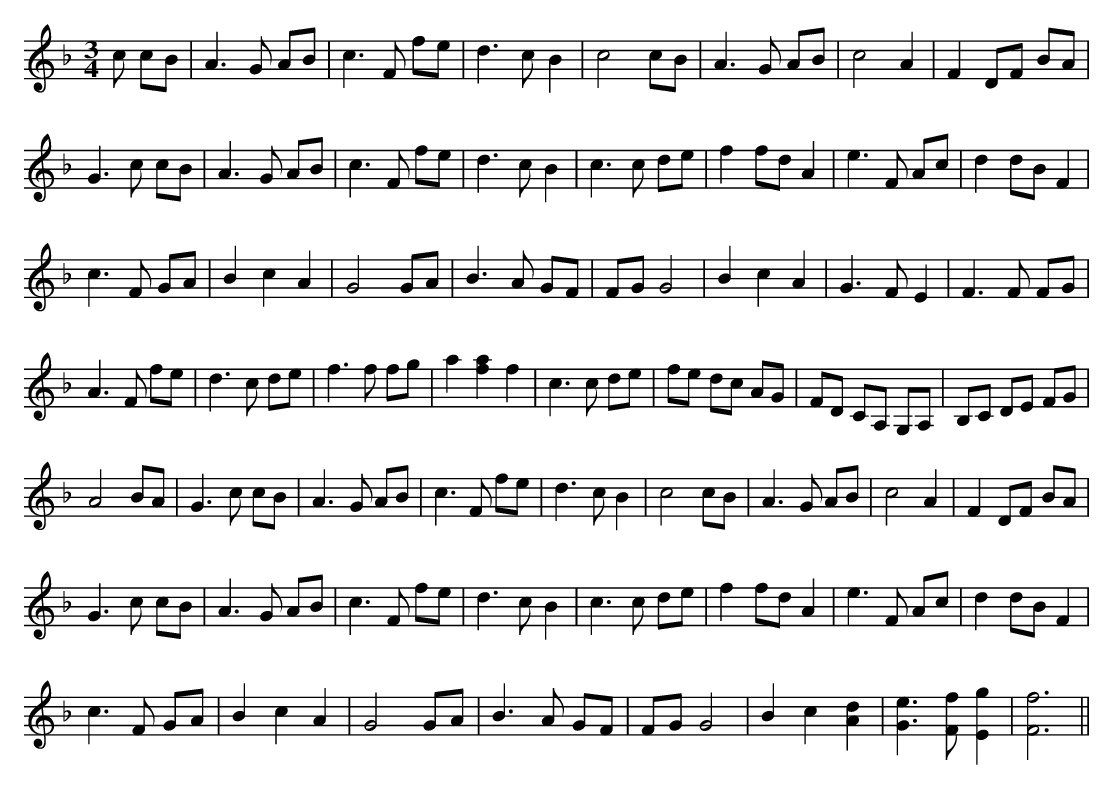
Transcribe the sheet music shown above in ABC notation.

X:1
M:3/4
K:F
c cB|A3 G AB|c3 F fe|d3 c B2|c4 cB|A3 G AB|c4 A2|F2 DF BA|
G3 c cB|A3 G AB|c3 F fe|d3 c B2|c3 c de|f2 fd A2|e3 F Ac|d2 dBF2|
c3 F GA|B2 c2 A2|G4 GA|B3 A GF|FG G4|B2 c2 A2|G3 F E2|F3 F FG|
A3 F fe|d3 c de|f3 f fg|a2 [af]2 f2|c3 c de|fe dc AG|FD CA, G,A,|B,C DE FG|
A4 BA|G3 c cB|A3 G AB|c3 F fe|d3 c B2|c4 cB|A3 G AB|c4 A2|F2 DF BA|
G3 c cB|A3 G AB|c3 F fe|d3 c B2|c3 c de|f2 fd A2|e3 F Ac|d2 dB F2|
c3 F GA|B2 c2 A2|G4 GA|B3 A GF|FG G4|B2 c2 [dA]2|[eG]3 [Ff] [gE]2|[fF]6||
